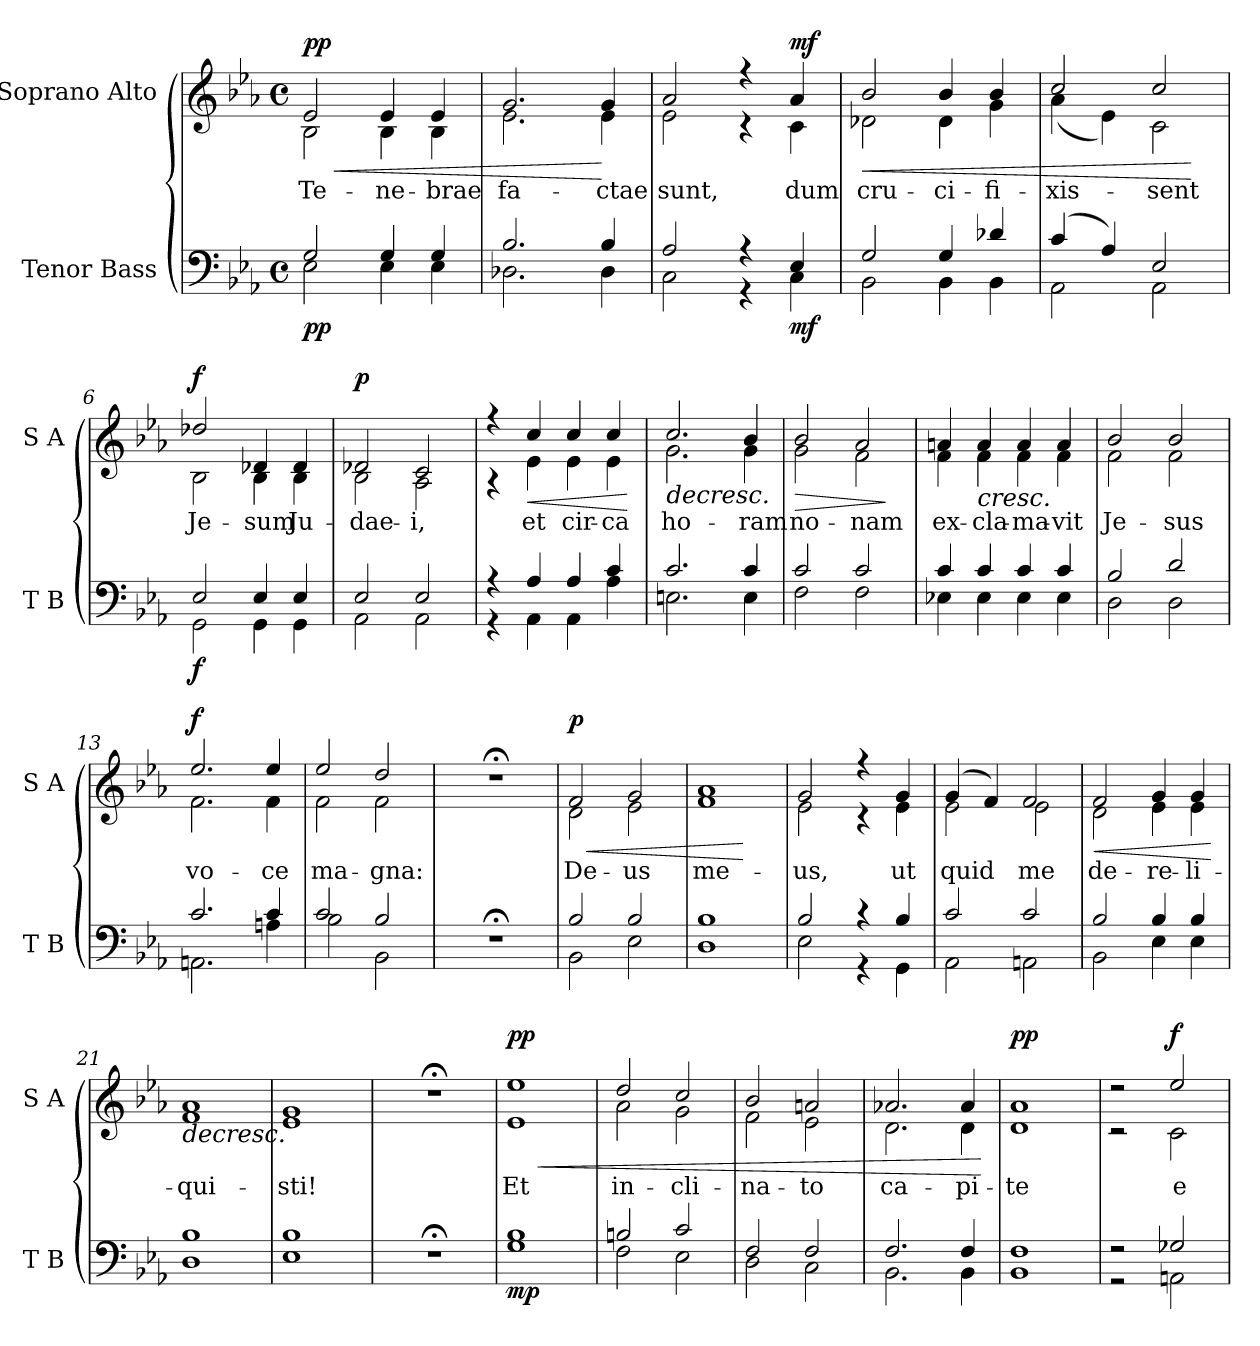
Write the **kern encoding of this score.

**kern	**dynam	**kern	**text	**dynam
*part2	*part2	*part1	*part1	*part1
*staff2	*staff2	*staff1	*staff1	*staff1
*I"Tenor Bass	*	*I"Soprano Alto	*	*
*I'T B	*	*I'S A	*	*
*clefF4	*	*clefG2	*	*
*k[b-e-a-]	*	*k[b-e-a-]	*	*
*E-:	*	*E-:	*	*
*M4/4	*	*M4/4	*	*
*met(c)	*	*met(c)	*	*
=1	=1	=1	=1	=1
*^	*	*	*	*
!	!	!	!LO:TX:a:Bi:t=largo	!	!
!	!	!	!LO:TX:a:cj:t=Michael Haydn\n(1737-1806)	!	!
!	!	!	!LO:TX:a:cj:t=Tenebrae factae sunt	!	!
!	!	!LO:DY:b	!	!LO:LY:b	!LO:HP:b
*	*	*	*^	*	*
!	!	!	!	!	!	!LO:DY:n=1:b
2G/	2E-\	pp	2e-/	2B-\	Te-	< pp
!	!	!	!	!	!LO:LY:b	!
4G/	4E-\	.	4e-/	4B-\	-ne-	.
!	!	!	!	!	!LO:LY:b	!
4G/	4E-\	.	4e-/	4B-\	-brae	.
=2	=2	=2	=2	=2	=2	=2
!	!	!	!	!	!LO:LY:b	!
2.B-/	2.D-X\	.	2.g/	2.e-\	fa-	.
!	!	!	!	!	!LO:LY:b	!
4B-/	4D-\	.	4g/	4e-\	-ctae	[
=3	=3	=3	=3	=3	=3	=3
!	!	!	!	!	!LO:LY:b	!
2A-/	2C\	.	2a-/	2e-\	sunt,	.
4r	4r	.	4r	4r	.	.
!	!	!LO:DY:b	!	!	!LO:LY:b	!LO:DY:b
4E-/	4C\	mf	4a-/	4c\	dum	mf
=4	=4	=4	=4	=4	=4	=4
!	!	!	!	!	!LO:LY:b	!LO:HP:b
2G/	2BB-\	.	2b-/	2d-X\	cru-	<
!	!	!	!	!	!LO:LY:b	!
4G/	4BB-\	.	4b-/	4d-\	-ci-	.
!	!	!	!	!	!LO:LY:b	!
4d-X/	4BB-\	.	4b-/	4g\	-fi-	.
=5	=5	=5	=5	=5	=5	=5
!	!	!	!	!	!LO:LY:b	!
(>4c/	2AA-\	.	2cc/	(4a-\	-xis-	.
4A-/)	.	.	.	4e-\)	.	.
!	!	!	!	!	!LO:LY:b	!
2E-/	2AA-\	.	2cc/	2c\	-sent	.
*v	*v	*	*	*	*	*
*	*	*v	*v	*	*
.	.	.	.	[
=6	=6	=6	=6	=6
*^	*	*	*	*
!	!	!LO:DY:b	!	!LO:LY:b	!LO:DY:b
*	*	*	*^	*	*
2E-/	2GG\	f	2dd-X/	2B-\	Je-	f
!	!	!	!	!	!LO:LY:b	!
4E-/	4GG\	.	4d-X/	4B-\	-sum	.
!	!	!	!	!	!LO:LY:b	!
4E-/	4GG\	.	4d-/	4B-\	Ju-	.
=7	=7	=7	=7	=7	=7	=7
!	!	!	!	!	!LO:LY:b	!LO:DY:b
2E-/	2AA-\	.	2d-X/	2B-\	dae-	p
!	!	!	!	!	!LO:LY:b	!
2E-/	2AA-\	.	2c/	2A-\	-i,	.
=8	=8	=8	=8	=8	=8	=8
4r	4r	.	4r	4r	.	.
!	!	!	!	!	!LO:LY:b	!LO:HP:b
4A-/	4AA-\	.	4cc/	4e-\	et	<
!	!	!	!	!	!LO:LY:b	!
4A-/	4AA-\	.	4cc/	4e-\	cir-	.
!	!	!	!	!	!LO:LY:b	!
4c/	4A-\	.	4cc/	4e-\	-ca	.
*v	*v	*	*	*	*	*
*	*	*v	*v	*	*
.	.	.	.	[
=9	=9	=9	=9	=9
*^	*	*	*	*
!	!	!	!	!LO:LY:b	!LO:HP:b
*	*	*	*^	*	*
2.c/	2.En\	.	2.cc/	2.g\	ho-	>
!	!	!	!	!	!LO:LY:b	!
4c/	4E\	.	4b-/	4g\	-ram	.
!!LO:LB:g=z	!!
=10	=10	=10	=10	=10	=10	=10
!	!	!	!	!	!LO:LY:b	!LO:HP:b
2c/	2F\	.	2b-/	2g\	no-	>
!	!	!	!	!	!LO:LY:b	!
2c/	2F\	.	2a-/	2f\	-nam	.
*v	*v	*	*	*	*	*
*	*	*v	*v	*	*
.	.	.	.	]
=11	=11	=11	=11	=11
*^	*	*	*	*
!	!	!	!	!LO:LY:b	!
*	*	*	*^	*	*
4c/	4E-X\	.	4an/	4f\	ex-	.
!	!	!	!	!	!LO:LY:b	!LO:HP:b
4c/	4E-\	.	4a/	4f\	-cla-	<
!	!	!	!	!	!LO:LY:b	!
4c/	4E-\	.	4a/	4f\	-ma-	.
!	!	!	!	!	!LO:LY:b	!
4c/	4E-\	.	4a/	4f\	-vit	.
=12	=12	=12	=12	=12	=12	=12
!	!	!	!	!	!LO:LY:b	!
2B-/	2D\	.	2b-/	2f\	Je-	.
!	!	!	!	!	!LO:LY:b	!
2d/	2D\	.	2b-/	2f\	-sus	.
*v	*v	*	*	*	*	*
*	*	*v	*v	*	*
.	.	.	.	]
=13	=13	=13	=13	=13
*^	*	*	*	*
!	!	!	!	!LO:LY:b	!LO:DY:b
*	*	*	*^	*	*
2.c/	2.AAn\	.	2.ee-/	2.f\	vo-	f
!	!	!	!	!	!LO:LY:b	!
4c/	4An\	.	4ee-/	4f\	-ce	.
=14	=14	=14	=14	=14	=14	=14
!	!	!	!	!	!LO:LY:b	!
2c/	2B-\	.	2ee-/	2f\	ma-	.
!	!	!	!	!	!LO:LY:b	!
2B-/	2BB-\	.	2dd/	2f\	-gna:	.
=15	=15	=15	=15	=15	=15	=15
1r;	2ryy	.	1r;<	2ryy	.	.
.	2ryy	.	.	2ryy	.	.
=16	=16	=16	=16	=16	=16	=16
!	!	!	!	!	!LO:LY:b	!LO:HP:b
!	!	!	!	!	!	!LO:DY:n=1:b
2B-/	2BB-\	.	2f/	2d\	De-	< p
!	!	!	!	!	!LO:LY:b	!
2B-/	2E-\	.	2g/	2e-\	-us	.
=17	=17	=17	=17	=17	=17	=17
!	!	!	!	!	!LO:LY:b	!
1B-/	1D\	.	1a-/	1f\	me-	.
*v	*v	*	*	*	*	*
*	*	*v	*v	*	*
.	.	.	.	[
=18	=18	=18	=18	=18
*^	*	*	*	*
!	!	!	!	!LO:LY:b	!
*	*	*	*^	*	*
2B-/	2E-\	.	2g/	2e-\	-us,	.
4r	4r	.	4r	4r	.	.
!	!	!	!	!	!LO:LY:b	!
4B-/	4GG\	.	4g/	4e-\	ut	.
=19	=19	=19	=19	=19	=19	=19
!	!	!	!	!	!LO:LY:b	!
2c/	2AA-\	.	(>4g/	2e-\	quid	.
.	.	.	4f/)	.	.	.
!	!	!	!	!	!LO:LY:b	!
2c/	2AAn\	.	2f/	2e-\	me	.
=20	=20	=20	=20	=20	=20	=20
!	!	!	!	!	!LO:LY:b	!LO:HP:b
2B-/	2BB-\	.	2f/	2d\	de-	<
!	!	!	!	!	!LO:LY:b	!
4B-/	4E-\	.	4g/	4e-\	-re-	.
!	!	!	!	!	!LO:LY:b	!
4B-/	4E-\	.	4g/	4e-\	-li-	.
*v	*v	*	*	*	*	*
*	*	*v	*v	*	*
.	.	.	.	[
!!LO:LB:g=z
=21	=21	=21	=21	=21
*^	*	*	*	*
!	!	!	!	!LO:LY:b	!LO:HP:b
*	*	*	*^	*	*
1B-/	1D\	.	1a-/	1f\	-qui-	>
=22	=22	=22	=22	=22	=22	=22
!	!	!	!	!	!LO:LY:b	!
1B-/	1E-\	.	1g/	1e-\	-sti!	.
*v	*v	*	*	*	*	*
*	*	*v	*v	*	*
.	.	.	.	[
=23	=23	=23	=23	=23
*^	*	*^	*	*
1r;	2ryy	.	1r;<	2ryy	.	.
.	2ryy	.	.	2ryy	.	.
=24	=24	=24	=24	=24	=24	=24
!	!	!LO:DY:b	!	!	!LO:LY:b	!LO:HP:b
!	!	!	!	!	!	!LO:DY:n=1:b
1B-/	1G\	mp	1ee-/	1e-\	Et	< pp
=25	=25	=25	=25	=25	=25	=25
!	!	!	!	!	!LO:LY:b	!
2Bn/	2F\	.	2dd/	2a-\	in-	.
!	!	!	!	!	!LO:LY:b	!
2c/	2E-\	.	2cc/	2g\	-cli-	.
*v	*v	*	*	*	*	*
*	*	*v	*v	*	*
.	.	.	.	]
=26	=26	=26	=26	=26
*^	*	*^	*	*
!	!	!	!	!	!LO:LY:b	!
2F/	2D\	.	2b-/	2f\	-na-	.
!	!	!	!	!	!LO:LY:b	!
2F/	2C\	.	2an/	2e-\	-to	.
=27	=27	=27	=27	=27	=27	=27
!	!	!	!	!	!LO:LY:b	!
2.F/	2.BB-\	.	2.a-X/	2.d\	ca-	.
!	!	!	!	!	!LO:LY:b	!
4F/	4BB-\	.	4a-/	4d\	-pi-	.
*v	*v	*	*	*	*	*
*	*	*v	*v	*	*
.	.	.	.	[
=28	=28	=28	=28	=28
*^	*	*^	*	*
!	!	!	!	!	!LO:LY:b	!LO:DY:b
1F/	1BB-\	.	1a-/	1d\	-te	pp
=29	=29	=29	=29	=29	=29	=29
2r	2r	.	2r	2r	.	.
!	!	!	!	!	!LO:LY:b	!LO:DY:b
2G-X/	2AAn\	.	2ee-/	2c\	e-	f
*v	*v	*	*	*	*	*
*	*	*v	*v	*	*
=	=	=	=	=
*-	*-	*-	*-	*-
